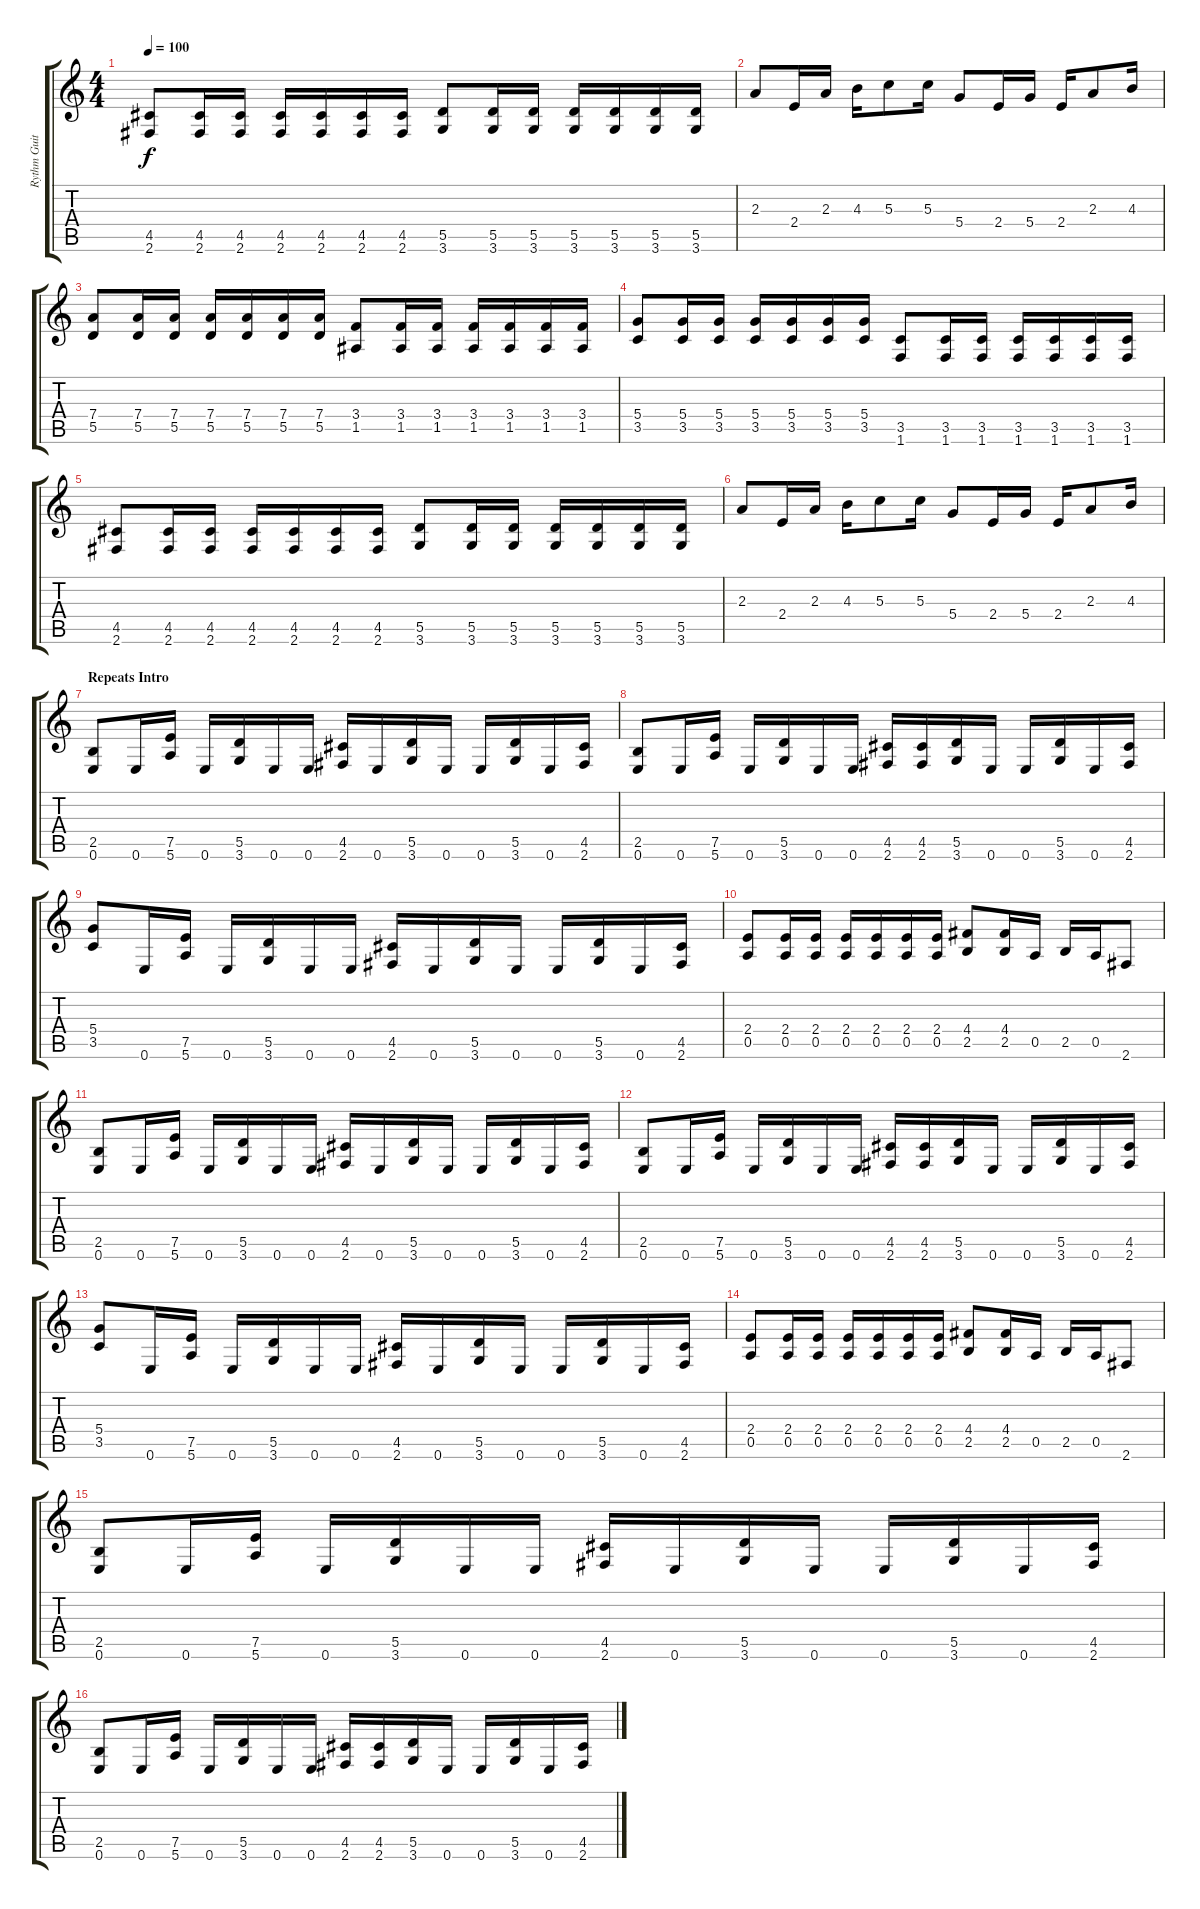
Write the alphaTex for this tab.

\track ("Rythm Guitar 1" "Rythm Guit") {instrument distortionguitar}
\staff {score tabs}
\tuning (E4 B3 G3 D3 A2 E2) {hide}
\ts (4 4)
\tempo 100
\clef g2
\ks c
(4.5 2.6).8{dy f} (4.5 2.6).16 (4.5 2.6).16 (4.5 2.6).16 (4.5 2.6).16 (4.5 2.6).16 (4.5 2.6).16 (5.5 3.6).8 (5.5 3.6).16 (5.5 3.6).16 (5.5 3.6).16 (5.5 3.6).16 (5.5 3.6).16 (5.5 3.6).16 |
2.3.8 2.4.16 2.3.16 4.3.16 5.3.8 5.3.16 5.4.8 2.4.16 5.4.16 2.4.16 2.3.8 4.3.16 |
(7.4 5.5).8 (7.4 5.5).16 (7.4 5.5).16 (7.4 5.5).16 (7.4 5.5).16 (7.4 5.5).16 (7.4 5.5).16 (3.4 1.5).8 (3.4 1.5).16 (3.4 1.5).16 (3.4 1.5).16 (3.4 1.5).16 (3.4 1.5).16 (3.4 1.5).16 |
(5.4 3.5).8 (5.4 3.5).16 (5.4 3.5).16 (5.4 3.5).16 (5.4 3.5).16 (5.4 3.5).16 (5.4 3.5).16 (3.5 1.6).8 (3.5 1.6).16 (3.5 1.6).16 (3.5 1.6).16 (3.5 1.6).16 (3.5 1.6).16 (3.5 1.6).16 |
(4.5 2.6).8 (4.5 2.6).16 (4.5 2.6).16 (4.5 2.6).16 (4.5 2.6).16 (4.5 2.6).16 (4.5 2.6).16 (5.5 3.6).8 (5.5 3.6).16 (5.5 3.6).16 (5.5 3.6).16 (5.5 3.6).16 (5.5 3.6).16 (5.5 3.6).16 |
2.3.8 2.4.16 2.3.16 4.3.16 5.3.8 5.3.16 5.4.8 2.4.16 5.4.16 2.4.16 2.3.8 4.3.16 |
\section ("" "Repeats Intro")
(2.5 0.6).8 0.6.16 (7.5 5.6).16 0.6.16 (5.5 3.6).16 0.6.16 0.6.16 (4.5 2.6).16 0.6.16 (5.5 3.6).16 0.6.16 0.6.16 (5.5 3.6).16 0.6.16 (4.5 2.6).16 |
(2.5 0.6).8 0.6.16 (7.5 5.6).16 0.6.16 (5.5 3.6).16 0.6.16 0.6.16 (4.5 2.6).16 (4.5 2.6).16 (5.5 3.6).16 0.6.16 0.6.16 (5.5 3.6).16 0.6.16 (4.5 2.6).16 |
(5.4 3.5).8 0.6.16 (7.5 5.6).16 0.6.16 (5.5 3.6).16 0.6.16 0.6.16 (4.5 2.6).16 0.6.16 (5.5 3.6).16 0.6.16 0.6.16 (5.5 3.6).16 0.6.16 (4.5 2.6).16 |
(2.4 0.5).8 (2.4 0.5).16 (2.4 0.5).16 (2.4 0.5).16 (2.4 0.5).16 (2.4 0.5).16 (2.4 0.5).16 (4.4 2.5).8 (4.4 2.5).16 0.5.16 2.5.16 0.5.16 2.6.8 |
(2.5 0.6).8 0.6.16 (7.5 5.6).16 0.6.16 (5.5 3.6).16 0.6.16 0.6.16 (4.5 2.6).16 0.6.16 (5.5 3.6).16 0.6.16 0.6.16 (5.5 3.6).16 0.6.16 (4.5 2.6).16 |
(2.5 0.6).8 0.6.16 (7.5 5.6).16 0.6.16 (5.5 3.6).16 0.6.16 0.6.16 (4.5 2.6).16 (4.5 2.6).16 (5.5 3.6).16 0.6.16 0.6.16 (5.5 3.6).16 0.6.16 (4.5 2.6).16 |
(5.4 3.5).8 0.6.16 (7.5 5.6).16 0.6.16 (5.5 3.6).16 0.6.16 0.6.16 (4.5 2.6).16 0.6.16 (5.5 3.6).16 0.6.16 0.6.16 (5.5 3.6).16 0.6.16 (4.5 2.6).16 |
(2.4 0.5).8 (2.4 0.5).16 (2.4 0.5).16 (2.4 0.5).16 (2.4 0.5).16 (2.4 0.5).16 (2.4 0.5).16 (4.4 2.5).8 (4.4 2.5).16 0.5.16 2.5.16 0.5.16 2.6.8 |
(2.5 0.6).8 0.6.16 (7.5 5.6).16 0.6.16 (5.5 3.6).16 0.6.16 0.6.16 (4.5 2.6).16 0.6.16 (5.5 3.6).16 0.6.16 0.6.16 (5.5 3.6).16 0.6.16 (4.5 2.6).16 |
(2.5 0.6).8 0.6.16 (7.5 5.6).16 0.6.16 (5.5 3.6).16 0.6.16 0.6.16 (4.5 2.6).16 (4.5 2.6).16 (5.5 3.6).16 0.6.16 0.6.16 (5.5 3.6).16 0.6.16 (4.5 2.6).16
